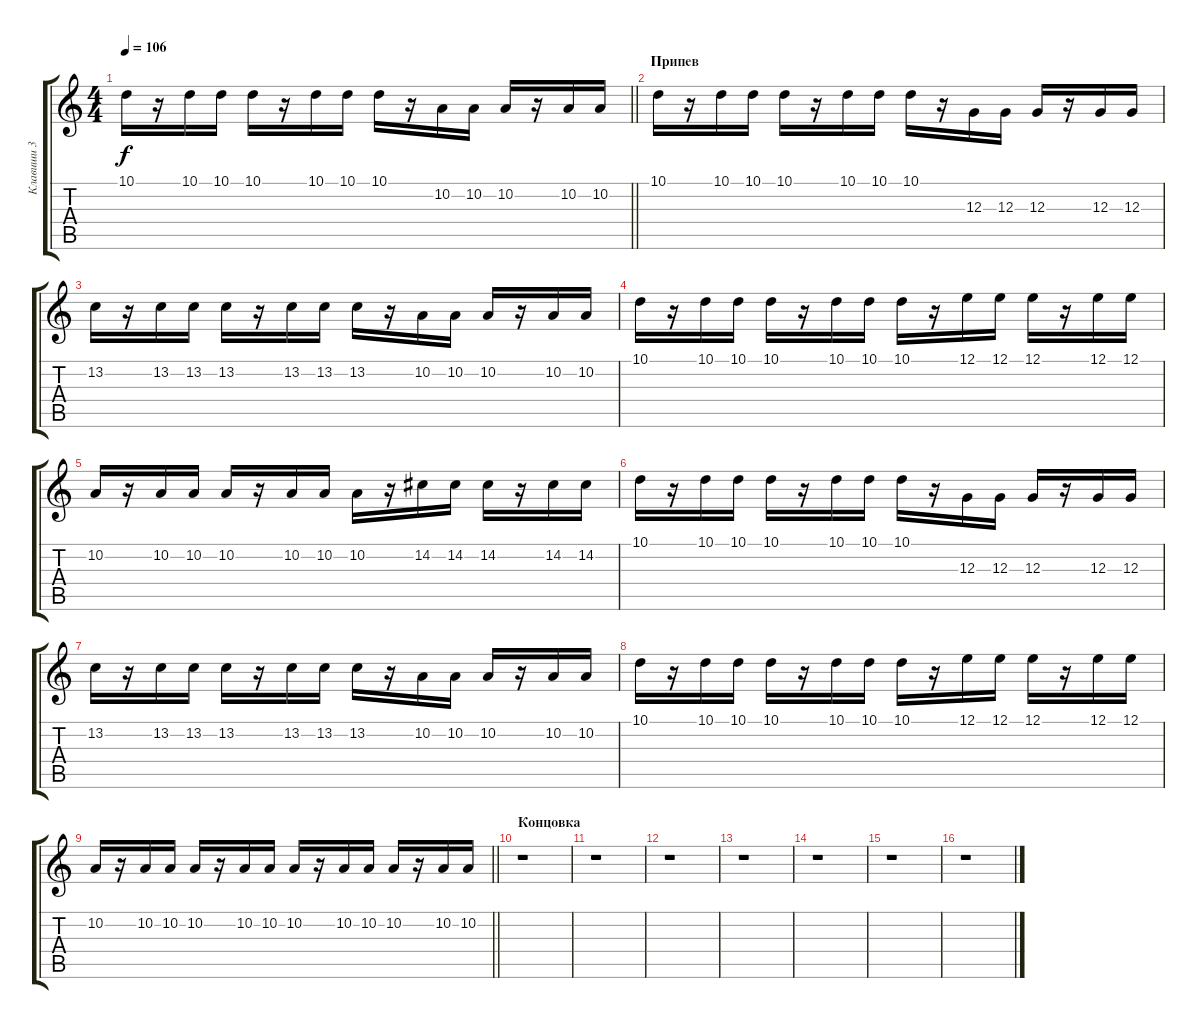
\track ("Клавиши 3" "Клавиши 3") {instrument marimba}
\staff {score tabs}
\tuning (E4 B3 G3 D3 A2 E2) {hide}
\ts (4 4)
\tempo 106
\clef g2
\barLineRight lightlight
\ks c
10.1.16{dy f} r.16 10.1.16 10.1.16 10.1.16 r.16 10.1.16 10.1.16 10.1.16 r.16 10.2.16 10.2.16 10.2.16 r.16 10.2.16 10.2.16 |
\section ("" "Припев")
10.1.16 r.16 10.1.16 10.1.16 10.1.16 r.16 10.1.16 10.1.16 10.1.16 r.16 12.3.16 12.3.16 12.3.16 r.16 12.3.16 12.3.16 |
13.2.16 r.16 13.2.16 13.2.16 13.2.16 r.16 13.2.16 13.2.16 13.2.16 r.16 10.2.16 10.2.16 10.2.16 r.16 10.2.16 10.2.16 |
10.1.16 r.16 10.1.16 10.1.16 10.1.16 r.16 10.1.16 10.1.16 10.1.16 r.16 12.1.16 12.1.16 12.1.16 r.16 12.1.16 12.1.16 |
10.2.16 r.16 10.2.16 10.2.16 10.2.16 r.16 10.2.16 10.2.16 10.2.16 r.16 14.2.16 14.2.16 14.2.16 r.16 14.2.16 14.2.16 |
10.1.16 r.16 10.1.16 10.1.16 10.1.16 r.16 10.1.16 10.1.16 10.1.16 r.16 12.3.16 12.3.16 12.3.16 r.16 12.3.16 12.3.16 |
13.2.16 r.16 13.2.16 13.2.16 13.2.16 r.16 13.2.16 13.2.16 13.2.16 r.16 10.2.16 10.2.16 10.2.16 r.16 10.2.16 10.2.16 |
10.1.16 r.16 10.1.16 10.1.16 10.1.16 r.16 10.1.16 10.1.16 10.1.16 r.16 12.1.16 12.1.16 12.1.16 r.16 12.1.16 12.1.16 |
\barLineRight lightlight
10.2.16 r.16 10.2.16 10.2.16 10.2.16 r.16 10.2.16 10.2.16 10.2.16 r.16 10.2.16 10.2.16 10.2.16 r.16 10.2.16 10.2.16 |
\section ("" "Концовка")
r.1 |
r.1 |
r.1 |
r.1 |
r.1 |
r.1 |
r.1
